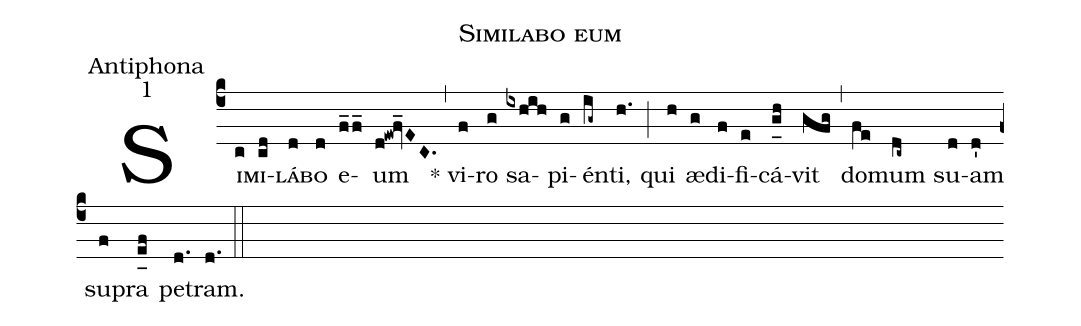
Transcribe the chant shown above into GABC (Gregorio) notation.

name:Similabo eum;
office-part:Antiphona;
mode:1;
%%
(c4) S<sc>i(c)mi(cd)lá(d)bo</sc>(d) e(f_2/f_)um(d!ew!fv_EC.) (,) * vi(f)ro(g) sa(ixhih)pi(g)én(ig~)ti,(h.) (;) qui(h) æ(g)di(f)fi(e)cá(g_[uh:l]h)vit(gfg) (,) do(fe)mum(dc~) su(d)am(d') su(f)pra(e_[uh:l]f) pe(d.)tram.(d.) (::)
